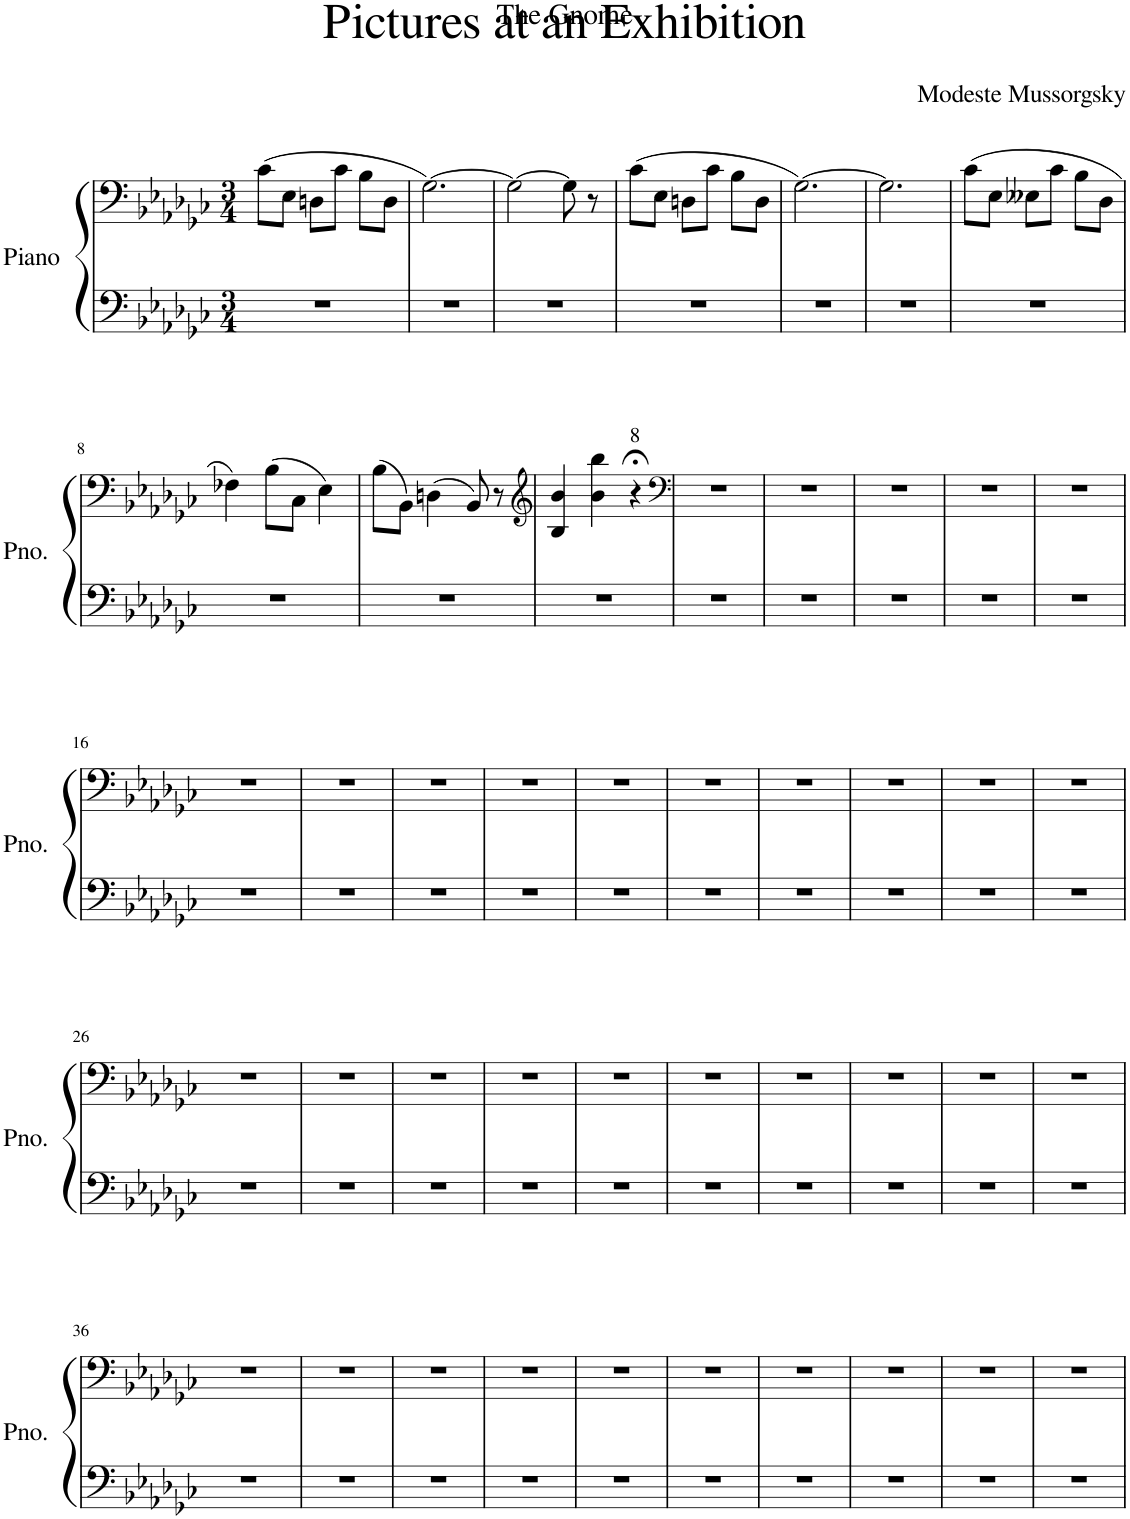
**kern	**kern
*part1	*part1
*staff2	*staff1
*I"Piano	*
*I'Pno.	*
*clefF4	*clefF4
*k[b-e-a-d-g-c-]	*k[b-e-a-d-g-c-]
*M3/4	*M3/4
=1	=1
2.r	(8c-\L
.	8E-\J
.	8Dn\L
.	8c-\J
.	8B-\L
.	8D\J
=2	=2
2.r	[2.G-\)
=3	=3
2.r	2G-\_
.	8G-\]
.	8r
=4	=4
2.r	(8c-\L
.	8E-\J
.	8Dn\L
.	8c-\J
.	8B-\L
.	8D\J
=5	=5
2.r	[2.G-\)
=6	=6
2.r	2.G-\]
=7	=7
2.r	(8c-\L
.	8E-\J
.	8E--X\L
.	8c-\J
.	8B-\L
.	8D-\J
!!LO:LB:g=z
=8	=8
2.r	4F-X\)
.	(8B-\L
.	8C-\J
.	4E-\)
=9	=9
2.r	(8B-\L
.	8BB-\J)
.	(4Dn\
.	8BB-/)
.	8r
=10	=10
*	*clefG2
2.r	4B-/ 4b-/
.	4b-\ 4bb-\
*	*8va
.	4r;<
=11	=11
*	*clefF4
*	*X8va
2.r	2.r
=12	=12
2.r	2.r
=13	=13
2.r	2.r
=14	=14
2.r	2.r
=15	=15
2.r	2.r
!!LO:LB:g=z
=16	=16
2.r	2.r
=17	=17
2.r	2.r
=18	=18
2.r	2.r
=19	=19
2.r	2.r
=20	=20
2.r	2.r
=21	=21
2.r	2.r
=22	=22
2.r	2.r
=23	=23
2.r	2.r
=24	=24
2.r	2.r
=25	=25
2.r	2.r
!!LO:LB:g=z
=26	=26
2.r	2.r
=27	=27
2.r	2.r
=28	=28
2.r	2.r
=29	=29
2.r	2.r
=30	=30
2.r	2.r
=31	=31
2.r	2.r
=32	=32
2.r	2.r
=33	=33
2.r	2.r
=34	=34
2.r	2.r
=35	=35
2.r	2.r
!!LO:LB:g=z
=36	=36
2.r	2.r
=37	=37
2.r	2.r
=38	=38
2.r	2.r
=39	=39
2.r	2.r
=40	=40
2.r	2.r
=41	=41
2.r	2.r
=42	=42
2.r	2.r
=43	=43
2.r	2.r
=44	=44
2.r	2.r
=45	=45
2.r	2.r
=	=
*-	*-
